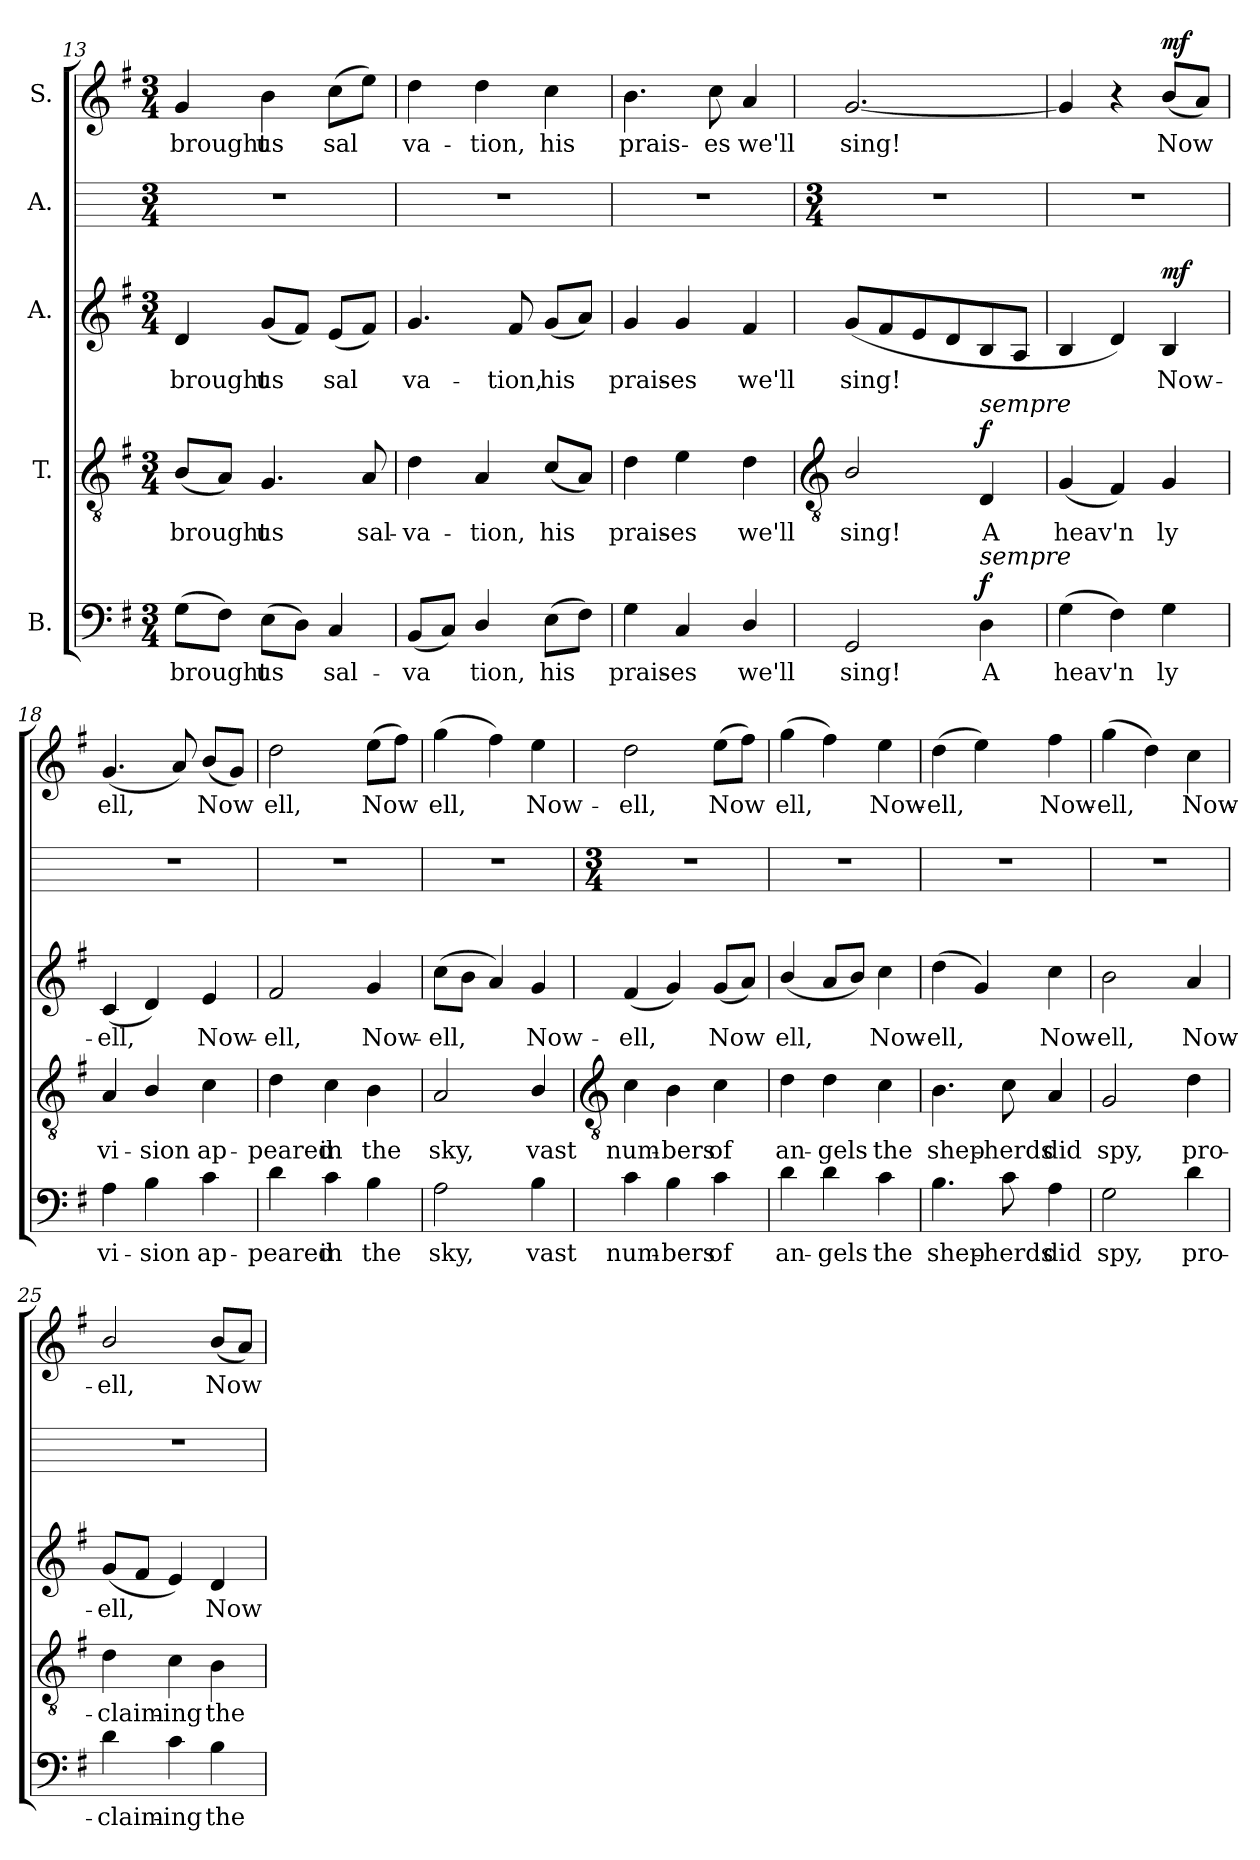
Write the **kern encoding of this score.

**kern	**text	**dynam	**kern	**text	**dynam	**kern	**text	**dynam	**kern	**kern	**text	**dynam
*part5	*part5	*part5	*part4	*part4	*part4	*part3	*part3	*part3	*part2	*part1	*part1	*part1
*staff5	*staff5	*staff5	*staff4	*staff4	*staff4	*staff3	*staff3	*staff3	*staff2	*staff1	*staff1	*staff1
*I"B.	*	*	*I"T.	*	*	*I"A.	*	*	*I"A.	*I"S.	*	*
*clefF4	*	*	*clefGv2	*	*	*clefG2	*	*	*	*clefG2	*	*
*k[f#]	*	*	*k[f#]	*	*	*k[f#]	*	*	*	*k[f#]	*	*
*G:	*	*	*G:	*	*	*G:	*	*	*	*G:	*	*
*M3/4	*	*	*M3/4	*	*	*M3/4	*	*	*M3/4	*M3/4	*	*
=13	=13	=13	=13	=13	=13	=13	=13	=13	=13	=13	=13	=13
!	!LO:LY:b	!	!	!LO:LY:b	!	!	!LO:LY:b	!	!	!	!LO:LY:b	!
(>8GL	brought	.	(<8BL	brought	.	4d	brought	.	2.r	4g	brought	.
8F#J)	.	.	8AJ)	.	.	.	.	.	.	.	.	.
!	!LO:LY:b	!	!	!LO:LY:b	!	!	!LO:LY:b	!	!	!	!LO:LY:b	!
(>8EL	us	.	4.G	us	.	(<8gL	us	.	.	4b	us	.
8DJ)	.	.	.	.	.	8f#J)	.	.	.	.	.	.
!	!LO:LY:b	!	!	!	!	!	!LO:LY:b	!	!	!	!LO:LY:b	!
4C	sal-	.	.	.	.	(<8eL	sal	.	.	(>8ccL	sal	.
!	!	!	!	!LO:LY:b	!	!	!	!	!	!	!	!
.	.	.	8A	sal-	.	8f#J)	.	.	.	8eeJ)	.	.
=14	=14	=14	=14	=14	=14	=14	=14	=14	=14	=14	=14	=14
!	!LO:LY:b	!	!	!LO:LY:b	!	!	!LO:LY:b	!	!	!	!LO:LY:b	!
(<8BBL	-va	.	4d	-va-	.	4.g	va-	.	2.r	4dd	va-	.
8CJ)	.	.	.	.	.	.	.	.	.	.	.	.
!	!LO:LY:b	!	!	!LO:LY:b	!	!	!	!	!	!	!LO:LY:b	!
4D/	tion,	.	4A	-tion,	.	.	.	.	.	4dd	-tion,	.
!	!	!	!	!	!	!	!LO:LY:b	!	!	!	!	!
.	.	.	.	.	.	8f#	-tion,	.	.	.	.	.
!	!LO:LY:b	!	!	!LO:LY:b	!	!	!LO:LY:b	!	!	!	!LO:LY:b	!
(>8EL	his	.	(<8c/L	his	.	(<8gL	his	.	.	4cc	his	.
8F#J)	.	.	8A/J)	.	.	8aJ)	.	.	.	.	.	.
=15	=15	=15	=15	=15	=15	=15	=15	=15	=15	=15	=15	=15
!	!LO:LY:b	!	!	!LO:LY:b	!	!	!LO:LY:b	!	!	!	!LO:LY:b	!
4G	prais-	.	4d	prais-	.	4g	prais-	.	2.r	4.b	prais-	.
!	!LO:LY:b	!	!	!LO:LY:b	!	!	!LO:LY:b	!	!	!	!	!
4C	-es	.	4e	-es	.	4g	-es	.	.	.	.	.
!	!	!	!	!	!	!	!	!	!	!	!LO:LY:b	!
.	.	.	.	.	.	.	.	.	.	8cc	-es	.
!	!LO:LY:b	!	!	!LO:LY:b	!	!	!LO:LY:b	!	!	!	!LO:LY:b	!
4D/	we'll	.	4d	we'll	.	4f#	we'll	.	.	4a	we'll	.
!!LO:LB:g=z
=16	=16	=16	=16	=16	=16	=16	=16	=16	=16	=16	=16	=16
*	*	*	*clefGv2	*	*	*	*	*	*	*	*	*
*	*	*	*	*	*	*	*	*	*M3/4	*	*	*
!	!LO:LY:b	!	!	!LO:LY:b	!	!	!LO:LY:b	!	!	!	!LO:LY:b	!
2GG	sing!	.	2B/	sing!	.	(<8gL	sing!	.	2.r	[2.g	sing!	.
.	.	.	.	.	.	8f#	.	.	.	.	.	.
.	.	.	.	.	.	8e	.	.	.	.	.	.
.	.	.	.	.	.	8d	.	.	.	.	.	.
!	!	!	!LO:TX:a:i:t=sempre	!	!	!	!	!	!	!	!	!
!LO:TX:a:i:t=sempre	!	!	!	!	!	!	!	!	!	!	!	!
!	!LO:LY:b	!LO:DY:a	!	!LO:LY:b	!LO:DY:a	!	!	!	!	!	!	!
4D	A	f	4D	A	f	8B	.	.	.	.	.	.
.	.	.	.	.	.	8AJ	.	.	.	.	.	.
=17	=17	=17	=17	=17	=17	=17	=17	=17	=17	=17	=17	=17
!	!LO:LY:b	!	!	!LO:LY:b	!	!	!	!	!	!	!	!
(>4G	heav'n	.	(<4G	heav'n	.	4B	.	.	2.r	4g]	.	.
4F#)	.	.	4F#)	.	.	4d)	.	.	.	4r	.	.
!	!LO:LY:b	!	!	!LO:LY:b	!	!	!LO:LY:b	!LO:DY:a	!	!	!LO:LY:b	!LO:DY:a
4G	ly	.	4G	ly	.	4B	Now-	mf	.	(<8bL	Now	mf
.	.	.	.	.	.	.	.	.	.	8aJ)	.	.
=18	=18	=18	=18	=18	=18	=18	=18	=18	=18	=18	=18	=18
!	!LO:LY:b	!	!	!LO:LY:b	!	!	!LO:LY:b	!	!	!	!LO:LY:b	!
4A	vi-	.	4A	vi-	.	(<4c	-ell,	.	2.r	(<4.g	ell,	.
!	!LO:LY:b	!	!	!LO:LY:b	!	!	!	!	!	!	!	!
4B	-sion	.	4B/	-sion	.	4d)	.	.	.	.	.	.
.	.	.	.	.	.	.	.	.	.	8a)	.	.
!	!LO:LY:b	!	!	!LO:LY:b	!	!	!LO:LY:b	!	!	!	!LO:LY:b	!
4c	ap-	.	4c	ap-	.	4e	Now-	.	.	(<8bL	Now	.
.	.	.	.	.	.	.	.	.	.	8gJ)	.	.
=19	=19	=19	=19	=19	=19	=19	=19	=19	=19	=19	=19	=19
!	!LO:LY:b	!	!	!LO:LY:b	!	!	!LO:LY:b	!	!	!	!LO:LY:b	!
4d	-peared	.	4d	-peared	.	2f#	-ell,	.	2.r	2dd	ell,	.
!	!LO:LY:b	!	!	!LO:LY:b	!	!	!	!	!	!	!	!
4c	in	.	4c	in	.	.	.	.	.	.	.	.
!	!LO:LY:b	!	!	!LO:LY:b	!	!	!LO:LY:b	!	!	!	!LO:LY:b	!
4B	the	.	4B	the	.	4g	Now-	.	.	(>8eeL	Now	.
.	.	.	.	.	.	.	.	.	.	8ff#J)	.	.
=20	=20	=20	=20	=20	=20	=20	=20	=20	=20	=20	=20	=20
!	!LO:LY:b	!	!	!LO:LY:b	!	!	!LO:LY:b	!	!	!	!LO:LY:b	!
2A	sky,	.	2A	sky,	.	(>8ccL	-ell,	.	2.r	(>4gg	ell,	.
.	.	.	.	.	.	8bJ	.	.	.	.	.	.
.	.	.	.	.	.	4a)	.	.	.	4ff#)	.	.
!	!LO:LY:b	!	!	!LO:LY:b	!	!	!LO:LY:b	!	!	!	!LO:LY:b	!
4B	vast	.	4B/	vast	.	4g	Now-	.	.	4ee	Now-	.
!!LO:LB:g=z
=21	=21	=21	=21	=21	=21	=21	=21	=21	=21	=21	=21	=21
*	*	*	*clefGv2	*	*	*	*	*	*	*	*	*
*	*	*	*	*	*	*	*	*	*M3/4	*	*	*
!	!LO:LY:b	!	!	!LO:LY:b	!	!	!LO:LY:b	!	!	!	!LO:LY:b	!
4c	num-	.	4c	num-	.	(<4f#	-ell,	.	2.r	2dd	-ell,	.
!	!LO:LY:b	!	!	!LO:LY:b	!	!	!	!	!	!	!	!
4B	-bers	.	4B	-bers	.	4g)	.	.	.	.	.	.
!	!LO:LY:b	!	!	!LO:LY:b	!	!	!LO:LY:b	!	!	!	!LO:LY:b	!
4c	of	.	4c	of	.	(<8gL	Now	.	.	(>8eeL	Now	.
.	.	.	.	.	.	8aJ)	.	.	.	8ff#J)	.	.
=22	=22	=22	=22	=22	=22	=22	=22	=22	=22	=22	=22	=22
!	!LO:LY:b	!	!	!LO:LY:b	!	!	!LO:LY:b	!	!	!	!LO:LY:b	!
4d	an-	.	4d	an-	.	(<4b/	ell,	.	2.r	(>4gg	ell,	.
!	!LO:LY:b	!	!	!LO:LY:b	!	!	!	!	!	!	!	!
4d	-gels	.	4d	-gels	.	8aL	.	.	.	4ff#)	.	.
.	.	.	.	.	.	8bJ)	.	.	.	.	.	.
!	!LO:LY:b	!	!	!LO:LY:b	!	!	!LO:LY:b	!	!	!	!LO:LY:b	!
4c	the	.	4c	the	.	4cc	Now-	.	.	4ee	Now-	.
=23	=23	=23	=23	=23	=23	=23	=23	=23	=23	=23	=23	=23
!	!LO:LY:b	!	!	!LO:LY:b	!	!	!LO:LY:b	!	!	!	!LO:LY:b	!
4.B	shep-	.	4.B	shep-	.	(>4dd	-ell,	.	2.r	(>4dd	-ell,	.
.	.	.	.	.	.	4g)	.	.	.	4ee)	.	.
!	!LO:LY:b	!	!	!LO:LY:b	!	!	!	!	!	!	!	!
8c	-herds	.	8c	-herds	.	.	.	.	.	.	.	.
!	!LO:LY:b	!	!	!LO:LY:b	!	!	!LO:LY:b	!	!	!	!LO:LY:b	!
4A	did	.	4A	did	.	4cc	Now-	.	.	4ff#	Now-	.
=24	=24	=24	=24	=24	=24	=24	=24	=24	=24	=24	=24	=24
!	!LO:LY:b	!	!	!LO:LY:b	!	!	!LO:LY:b	!	!	!	!LO:LY:b	!
2G	spy,	.	2G	spy,	.	2b	-ell,	.	2.r	(>4gg	-ell,	.
.	.	.	.	.	.	.	.	.	.	4dd)	.	.
!	!LO:LY:b	!	!	!LO:LY:b	!	!	!LO:LY:b	!	!	!	!LO:LY:b	!
4d	pro-	.	4d	pro-	.	4a	Now-	.	.	4cc	Now-	.
=25	=25	=25	=25	=25	=25	=25	=25	=25	=25	=25	=25	=25
!	!LO:LY:b	!	!	!LO:LY:b	!	!	!LO:LY:b	!	!	!	!LO:LY:b	!
4d	-claim-	.	4d	-claim-	.	(<8gL	-ell,	.	2.r	2b/	-ell,	.
.	.	.	.	.	.	8f#J	.	.	.	.	.	.
!	!LO:LY:b	!	!	!LO:LY:b	!	!	!	!	!	!	!	!
4c	-ing	.	4c	-ing	.	4e)	.	.	.	.	.	.
!	!LO:LY:b	!	!	!LO:LY:b	!	!	!LO:LY:b	!	!	!	!LO:LY:b	!
4B	the	.	4B	the	.	4d	Now-	.	.	(<8bL	Now	.
.	.	.	.	.	.	.	.	.	.	8aJ)	.	.
=	=	=	=	=	=	=	=	=	=	=	=	=
*-	*-	*-	*-	*-	*-	*-	*-	*-	*-	*-	*-	*-
